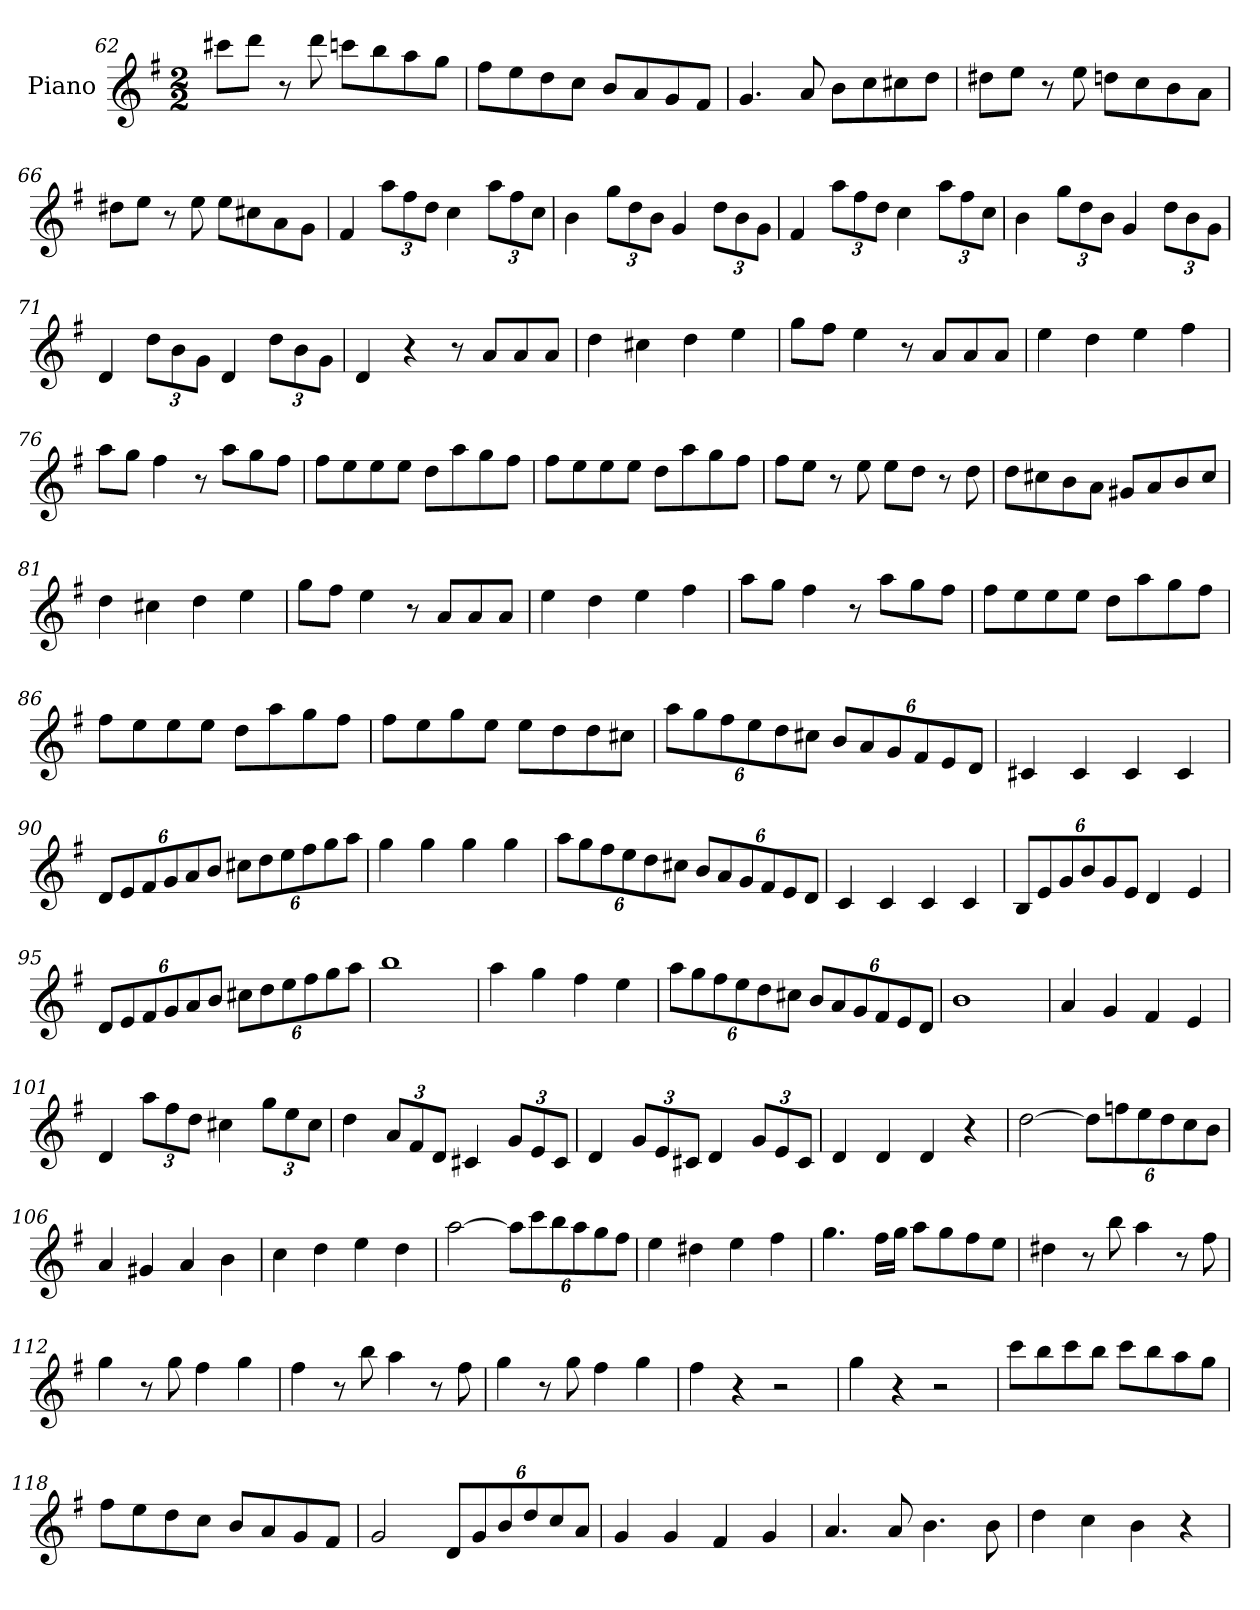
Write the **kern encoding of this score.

**kern
*part1
*staff1
*I"Piano
*I'Pno
*clefG2
*k[f#]
*G:
*M2/2
=62
8ccc#X\L
8ddd\J
8r
8ddd
8cccn\L
8bb\
8aa\
8gg\J
=63
8ff#\L
8ee\
8dd\
8cc\J
8b/L
8a/
8g/
8f#/J
=64
4.g
8a
8b\L
8cc\
8cc#X\
8dd\J
=65
8dd#X\L
8ee\J
8r
8ee
8ddn\L
8cc\
8b\
8a\J
=66
8dd#X\L
8ee\J
8r
8ee
8ee\L
8cc#X\
8a\
8g\J
=67
4f#
12aa\L
12ff#\
12dd\J
4cc
12aa\L
12ff#\
12cc\J
=68
4b
12gg\L
12dd\
12b\J
4g
12dd\L
12b\
12g\J
=69
4f#
12aa\L
12ff#\
12dd\J
4cc
12aa\L
12ff#\
12cc\J
=70
4b
12gg\L
12dd\
12b\J
4g
12dd\L
12b\
12g\J
=71
4d
12dd\L
12b\
12g\J
4d
12dd\L
12b\
12g\J
=72
4d
4r
8r
8a/L
8a/
8a/J
=73
4dd
4cc#X
4dd
4ee
=74
8gg\L
8ff#\J
4ee
8r
8a/L
8a/
8a/J
=75
4ee
4dd
4ee
4ff#
=76
8aa\L
8gg\J
4ff#
8r
8aa\L
8gg\
8ff#\J
=77
8ff#\L
8ee\
8ee\
8ee\J
8dd\L
8aa\
8gg\
8ff#\J
=78
8ff#\L
8ee\
8ee\
8ee\J
8dd\L
8aa\
8gg\
8ff#\J
=79
8ff#\L
8ee\J
8r
8ee
8ee\L
8dd\J
8r
8dd
=80
8dd\L
8cc#X\
8b\
8a\J
8g#X/L
8a/
8b/
8cc#/J
=81
4dd
4cc#X
4dd
4ee
=82
8gg\L
8ff#\J
4ee
8r
8a/L
8a/
8a/J
=83
4ee
4dd
4ee
4ff#
=84
8aa\L
8gg\J
4ff#
8r
8aa\L
8gg\
8ff#\J
=85
8ff#\L
8ee\
8ee\
8ee\J
8dd\L
8aa\
8gg\
8ff#\J
=86
8ff#\L
8ee\
8ee\
8ee\J
8dd\L
8aa\
8gg\
8ff#\J
=87
8ff#\L
8ee\
8gg\
8ee\J
8ee\L
8dd\
8dd\
8cc#X\J
=88
12aa\L
12gg\
12ff#\
12ee\
12dd\
12cc#X\J
12b/L
12a/
12g/
12f#/
12e/
12d/J
=89
4c#X
4c#
4c#
4c#
=90
12d/L
12e/
12f#/
12g/
12a/
12b/J
12cc#X\L
12dd\
12ee\
12ff#\
12gg\
12aa\J
=91
4gg
4gg
4gg
4gg
=92
12aa\L
12gg\
12ff#\
12ee\
12dd\
12cc#X\J
12b/L
12a/
12g/
12f#/
12e/
12d/J
=93
4c
4c
4c
4c
=94
12B/L
12e/
12g/
12b/
12g/
12e/J
4d
4e
=95
12d/L
12e/
12f#/
12g/
12a/
12b/J
12cc#X\L
12dd\
12ee\
12ff#\
12gg\
12aa\J
=96
1bb
=97
4aa
4gg
4ff#
4ee
=98
12aa\L
12gg\
12ff#\
12ee\
12dd\
12cc#X\J
12b/L
12a/
12g/
12f#/
12e/
12d/J
=99
1b
=100
4a
4g
4f#
4e
=101
4d
12aa\L
12ff#\
12dd\J
4cc#X
12gg\L
12ee\
12cc#\J
=102
4dd
12a/L
12f#/
12d/J
4c#X
12g/L
12e/
12c#/J
=103
4d
12g/L
12e/
12c#X/J
4d
12g/L
12e/
12c#/J
=104
4d
4d
4d
4r
=105
[2dd
12dd\L]
12ffn\
12ee\
12dd\
12cc\
12b\J
=106
4a
4g#X
4a
4b
=107
4cc
4dd
4ee
4dd
=108
[2aa
12aa\L]
12ccc\
12bb\
12aa\
12gg\
12ff#\J
=109
4ee
4dd#X
4ee
4ff#
=110
4.gg
16ff#\LL
16gg\JJ
8aa\L
8gg\
8ff#\
8ee\J
=111
4dd#X
8r
8bb
4aa
8r
8ff#
=112
4gg
8r
8gg
4ff#
4gg
=113
4ff#
8r
8bb
4aa
8r
8ff#
=114
4gg
8r
8gg
4ff#
4gg
=115
4ff#
4r
2r
=116
4gg
4r
2r
=117
8ccc\L
8bb\
8ccc\
8bb\J
8ccc\L
8bb\
8aa\
8gg\J
=118
8ff#\L
8ee\
8dd\
8cc\J
8b/L
8a/
8g/
8f#/J
=119
2g
12d/L
12g/
12b/
12dd/
12cc/
12a/J
=120
4g
4g
4f#
4g
=121
4.a
8a
4.b
8b
=122
4dd
4cc
4b
4r
=
*-
